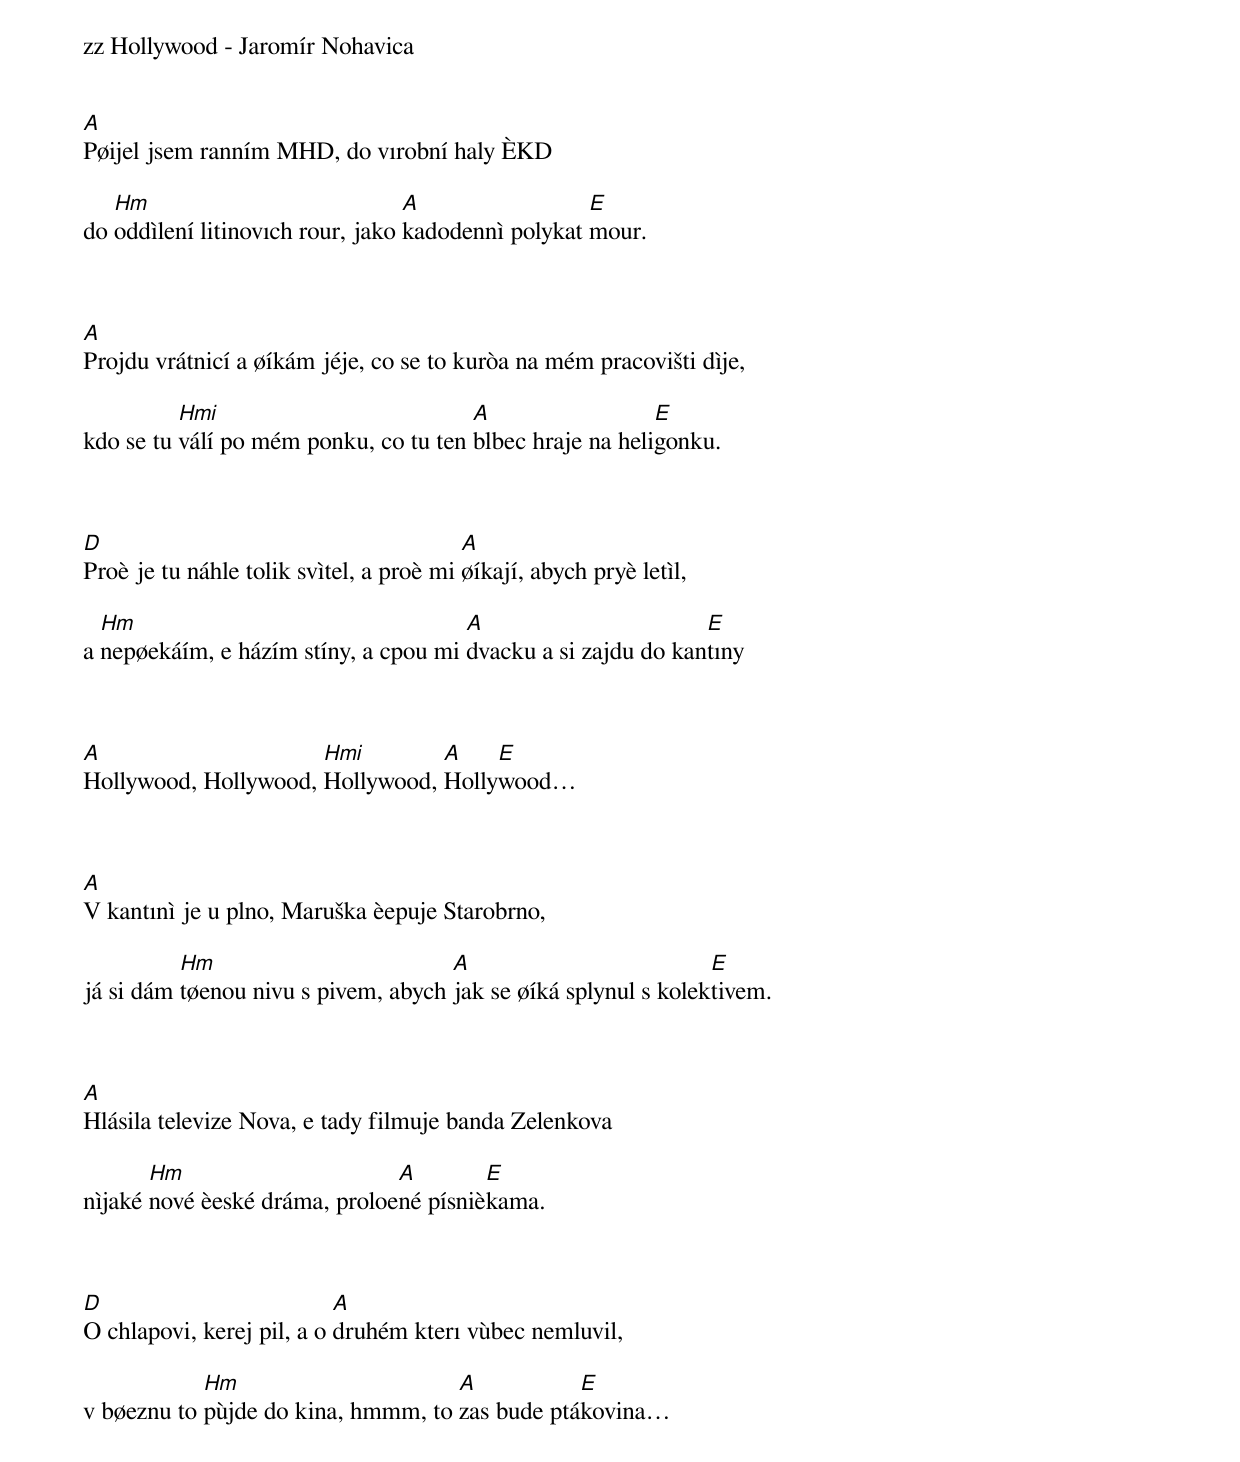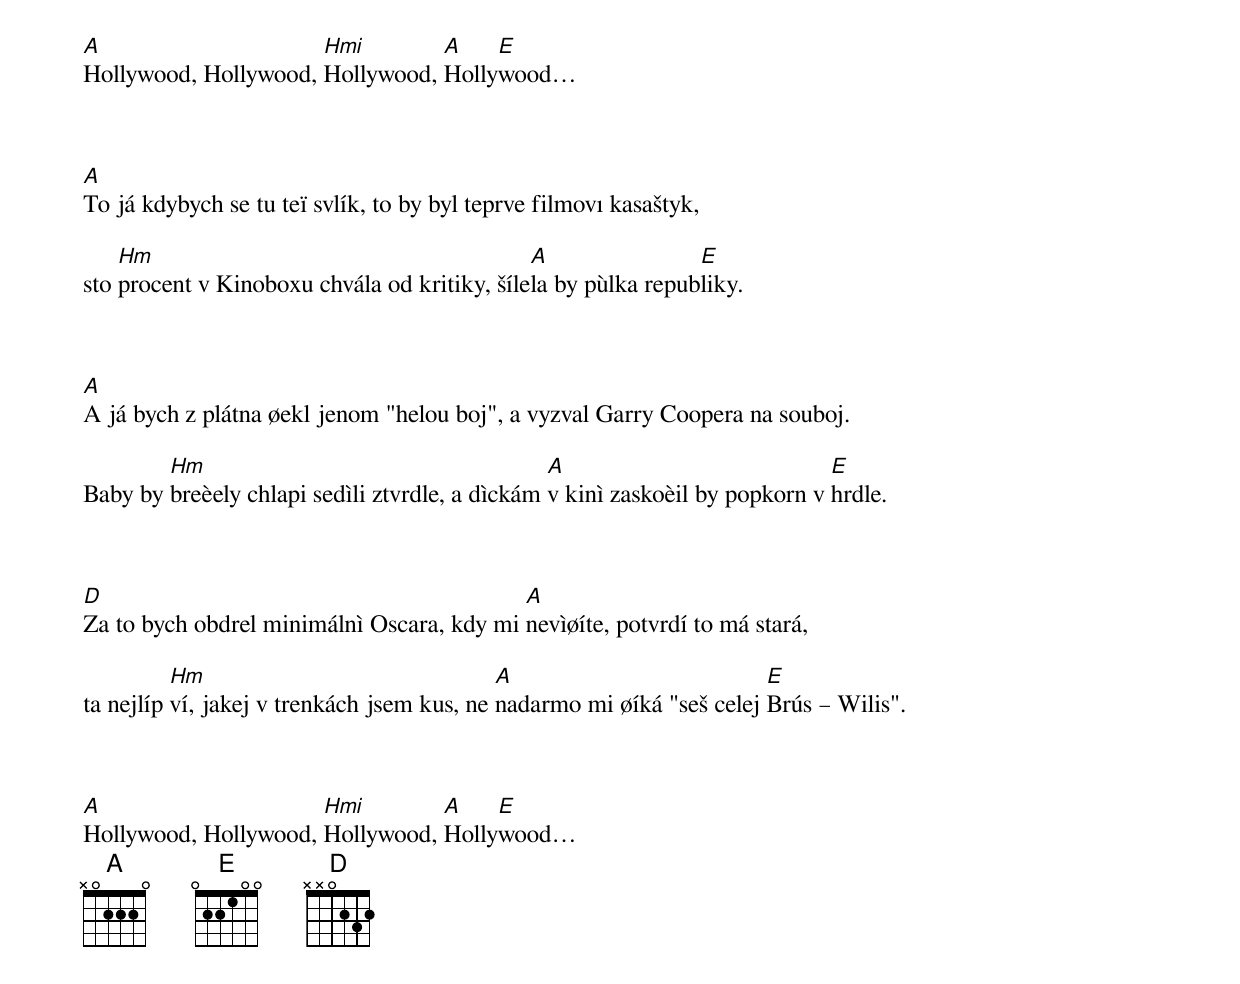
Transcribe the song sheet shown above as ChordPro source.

zz Hollywood - Jaromír Nohavica


[A]Pøijel jsem ranním MHD, do vırobní haly ÈKD

do [Hm]oddìlení litinovıch rour, jako [A]kadodennì polykat [E]mour.



[A]Projdu vrátnicí a øíkám jéje, co se to kuròa na mém pracovišti dìje,

kdo se tu [Hmi]válí po mém ponku, co tu ten [A]blbec hraje na heli[E]gonku.



[D]Proè je tu náhle tolik svìtel, a proè mi [A]øíkají, abych pryè letìl,

a [Hm]nepøekáím, e házím stíny, a cpou mi [A]dvacku a si zajdu do kan[E]tıny



[A]Hollywood, Hollywood, [Hmi]Hollywood, [A]Holly[E]wood…



[A]V kantınì je u plno, Maruška èepuje Starobrno,

já si dám [Hm]tøenou nivu s pivem, abych [A]jak se øíká splynul s kolek[E]tivem.



[A]Hlásila televize Nova, e tady filmuje banda Zelenkova

nìjaké [Hm]nové èeské dráma, proloe[A]né písniè[E]kama.



[D]O chlapovi, kerej pil, a o [A]druhém kterı vùbec nemluvil,

v bøeznu to [Hm]pùjde do kina, hmmm, to [A]zas bude ptá[E]kovina…



[A]Hollywood, Hollywood, [Hmi]Hollywood, [A]Holly[E]wood…



[A]To já kdybych se tu teï svlík, to by byl teprve filmovı kasaštyk,

sto [Hm]procent v Kinoboxu chvála od kritiky, šíle[A]la by pùlka repub[E]liky.



[A]A já bych z plátna øekl jenom "helou boj", a vyzval Garry Coopera na souboj.

Baby by [Hm]breèely chlapi sedìli ztvrdle, a dìckám [A]v kinì zaskoèil by popkorn v [E]hrdle.



[D]Za to bych obdrel minimálnì Oscara, kdy mi [A]nevìøíte, potvrdí to má stará,

ta nejlíp [Hm]ví, jakej v trenkách jsem kus, ne [A]nadarmo mi øíká "seš celej [E]Brús – Wilis".



[A]Hollywood, Hollywood, [Hmi]Hollywood, [A]Holly[E]wood…
